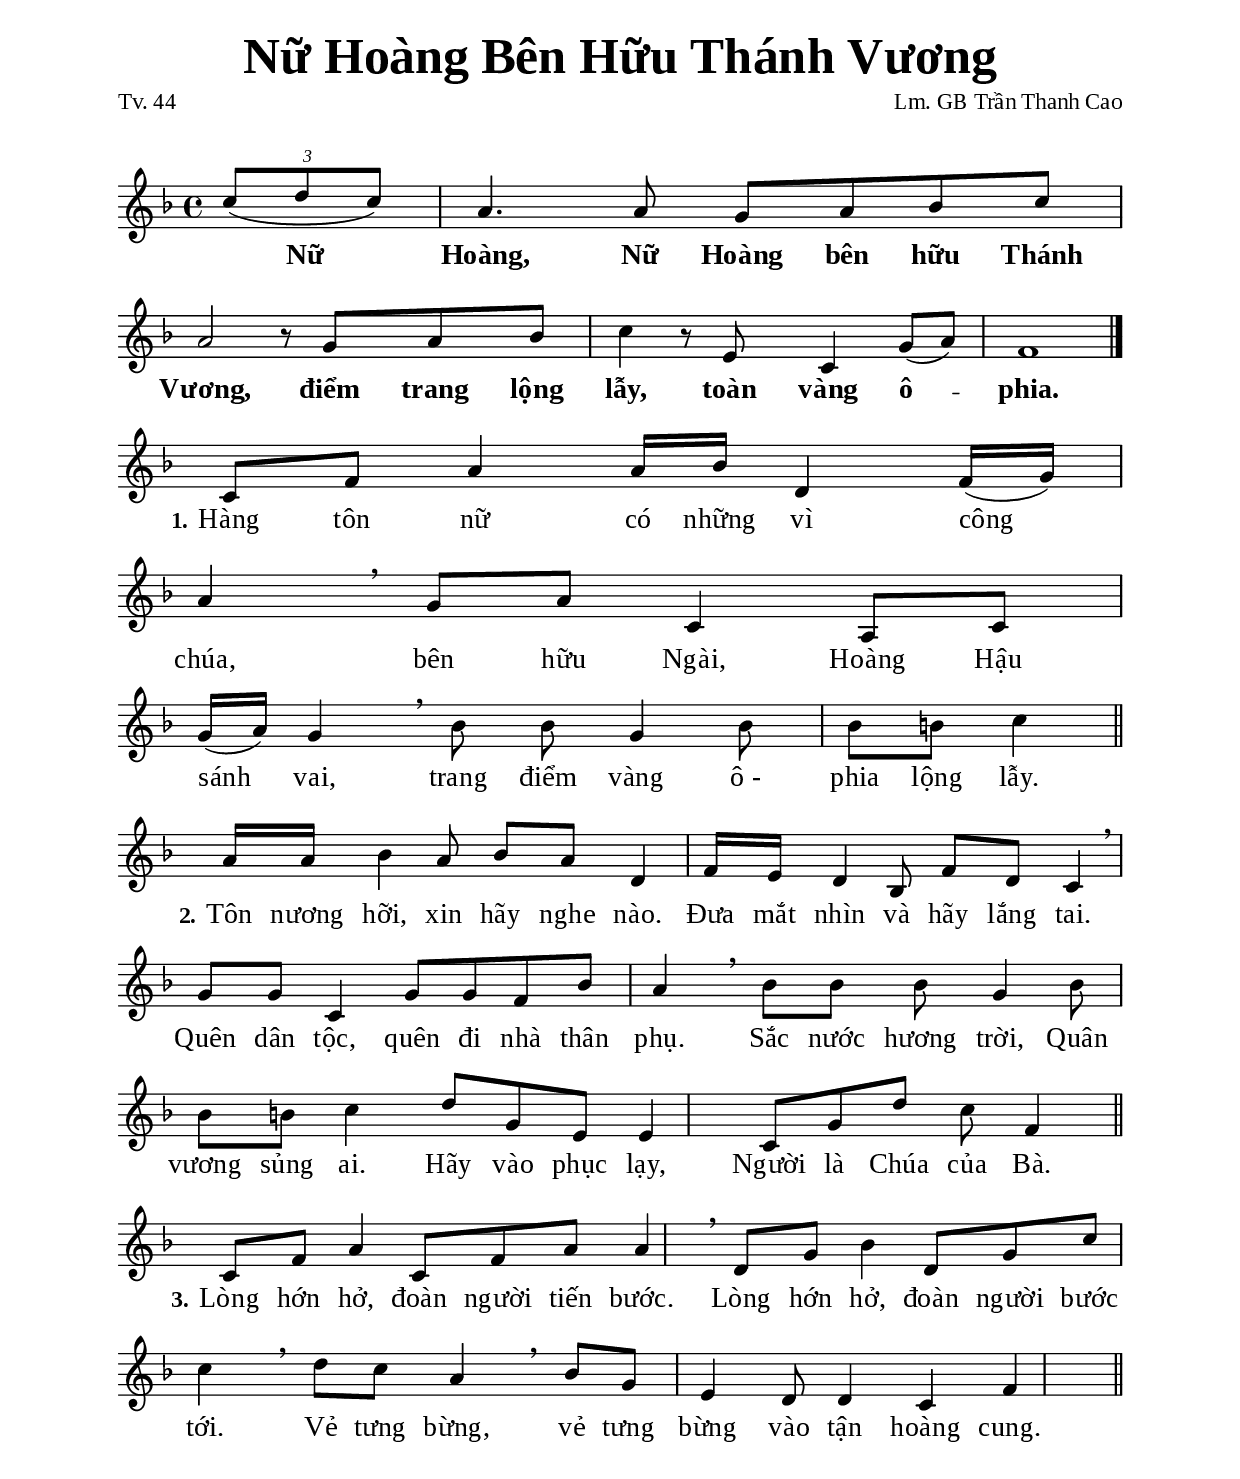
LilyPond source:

% Cài đặt chung
\version "2.22.1"
\include "english.ly"

\header {
  title = \markup { \fontsize #3 "Nữ Hoàng Bên Hữu Thánh Vương" }
  poet = "Tv. 44"
  composer = "Lm. GB Trần Thanh Cao"
  arranger = " "
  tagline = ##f
}

% Nhạc điệp khúc
nhacDiepKhuc = \relative c'' {
  \partial 4
  
  \stemUp \tupletUp \tuplet 3/2 { c8 (d c) } |
  \stemNeutral
  a4. a8 g a bf c |
  a2 r8 g a bf |
  c4 r8 e, c4 g'8 (a) |
  f1 \bar "|."
}

% Nhạc phiên khúc
nhacPhienKhucMot = \relative c' {
  c8 f a4 a16 bf d,4 f16 (g) a4 \breathe
  g8 a c,4 a8 c g'16 (a) g4 \breathe
  bf8 bf g4 bf8 bf b! c4 \bar "||"
}

nhacPhienKhucHai = \relative c'' {
  a16 a bf4 a8 bf a d,4 f16 e d4 bf8 f' d c4 \breathe
  g'8 g c,4 g'8 g f bf a4 \breathe
  bf8 bf bf g4
  bf8 bf b! c4 d8 g, e e4 c8 g' d' c f,4 \bar "||"
}

nhacPhienKhucBa = \relative c' {
  8 f a4 c,8 f a a4 \breathe
  d,8 g bf4 d,8 g c c4 \breathe
  d8 c a4 \breathe
  bf8 g e4 d8 d4 c f \bar "||"
}

% Lời điệp khúc
loiDiepKhuc = \lyricmode {
  "         Nữ" Hoàng, Nữ Hoàng bên hữu Thánh Vương,
  điểm trang lộng lẫy, toàn vàng ô -- phia.
}

% Lời phiên khúc
loiPhienKhucMot = \lyricmode {
  \set stanza = #"1."
  Hàng tôn nữ có những vì công chúa,
  bên hữu Ngài, Hoàng Hậu sánh vai,
  trang điểm vàng "ô -" phia lộng lẫy.
}

loiPhienKhucHai = \lyricmode {
  \set stanza = #"2."
  Tôn nương hỡi, xin hãy nghe nào.
  Đưa mắt nhìn và hãy lắng tai.
  Quên dân tộc, quên đi nhà thân phụ.
  Sắc nước hương trời, Quân vương sủng ai.
  Hãy vào phục lạy, Người là Chúa của Bà.
}

loiPhienKhucBa = \lyricmode {
  \set stanza = #"3."
  Lòng hớn hở, đoàn người tiến bước.
  Lòng hớn hở, đoàn người bước tới.
  Vẻ tưng bừng, vẻ tưng bừng vào tận hoàng cung.
}


% Dàn trang
\paper {
  #(set-paper-size "a4")
  top-margin = 20\mm
  bottom-margin = 10\mm
  left-margin = 20\mm
  right-margin = 20\mm
  indent = #0
  #(define fonts
    (make-pango-font-tree
      "Liberation Serif"
      "Liberation Serif"
      "Liberation Serif"
      (/ 20 20)))
  page-count = #1
  system-system-spacing = #'((basic-distance . 12.5))
  score-system-spacing = #'((basic-distance . 12.5))
}

\score {
  \new ChoirStaff <<
    \new Staff = diepKhuc \with {
        \consists "Merge_rests_engraver"
        %\magnifyStaff #(magstep +1)
      }
      <<
      \new Voice = beSop {
        \key f \major \time 4/4 \nhacDiepKhuc
      }
    >>
    \new Lyrics \lyricsto beSop \loiDiepKhuc
  >>
  \layout {
    \override Lyrics.LyricText.font-series = #'bold
    \override Lyrics.LyricText.font-size = #+2
    \override Lyrics.LyricSpace.minimum-distance = #4.0
    \override Score.BarNumber.break-visibility = ##(#f #f #f)
    \override Score.SpacingSpanner.uniform-stretching = ##t
  }
}

\score {
  \new ChoirStaff <<
    \new Staff = phienKhuc \with {
        %\magnifyStaff #(magstep +1)
      }
      <<
      \new Voice = beSop {
        \key f \major \time 4/4 \nhacPhienKhucMot
      }
    >>
    \new Lyrics \lyricsto beSop \loiPhienKhucMot
  >>
  \layout {
    \override Staff.TimeSignature.transparent = ##t
    \override Lyrics.LyricText.font-size = #+2
    \override Lyrics.LyricSpace.minimum-distance = #3.0
    \override Score.BarNumber.break-visibility = ##(#f #f #f)
    \override Score.SpacingSpanner.uniform-stretching = ##t
    \set Score.barAlways = ##t
    \set Score.defaultBarType = ""
  } 
}

\score {
  \new ChoirStaff <<
    \new Staff = phienKhuc \with {
        %\magnifyStaff #(magstep +1)
      }
      <<
      \new Voice = beSop {
        \key f \major \time 4/4 \nhacPhienKhucHai
      }
    >>
    \new Lyrics \lyricsto beSop \loiPhienKhucHai
  >>
  \layout {
    \override Staff.TimeSignature.transparent = ##t
    \override Lyrics.LyricText.font-size = #+2
    \override Lyrics.LyricSpace.minimum-distance = #1.7
    \override Score.BarNumber.break-visibility = ##(#f #f #f)
    \override Score.SpacingSpanner.uniform-stretching = ##t
    \set Score.barAlways = ##t
    \set Score.defaultBarType = ""
  } 
}

\score {
  \new ChoirStaff <<
    \new Staff = phienKhuc \with {
        %\magnifyStaff #(magstep +1)
      }
      <<
      \new Voice = beSop {
        \key f \major \time 4/4 \nhacPhienKhucBa
      }
    >>
    \new Lyrics \lyricsto beSop \loiPhienKhucBa
  >>
  \layout {
    \override Staff.TimeSignature.transparent = ##t
    \override Lyrics.LyricText.font-size = #+2
    \override Lyrics.LyricSpace.minimum-distance = #1.6
    \override Score.BarNumber.break-visibility = ##(#f #f #f)
    \override Score.SpacingSpanner.uniform-stretching = ##t
    \set Score.barAlways = ##t
    \set Score.defaultBarType = ""
  } 
}
